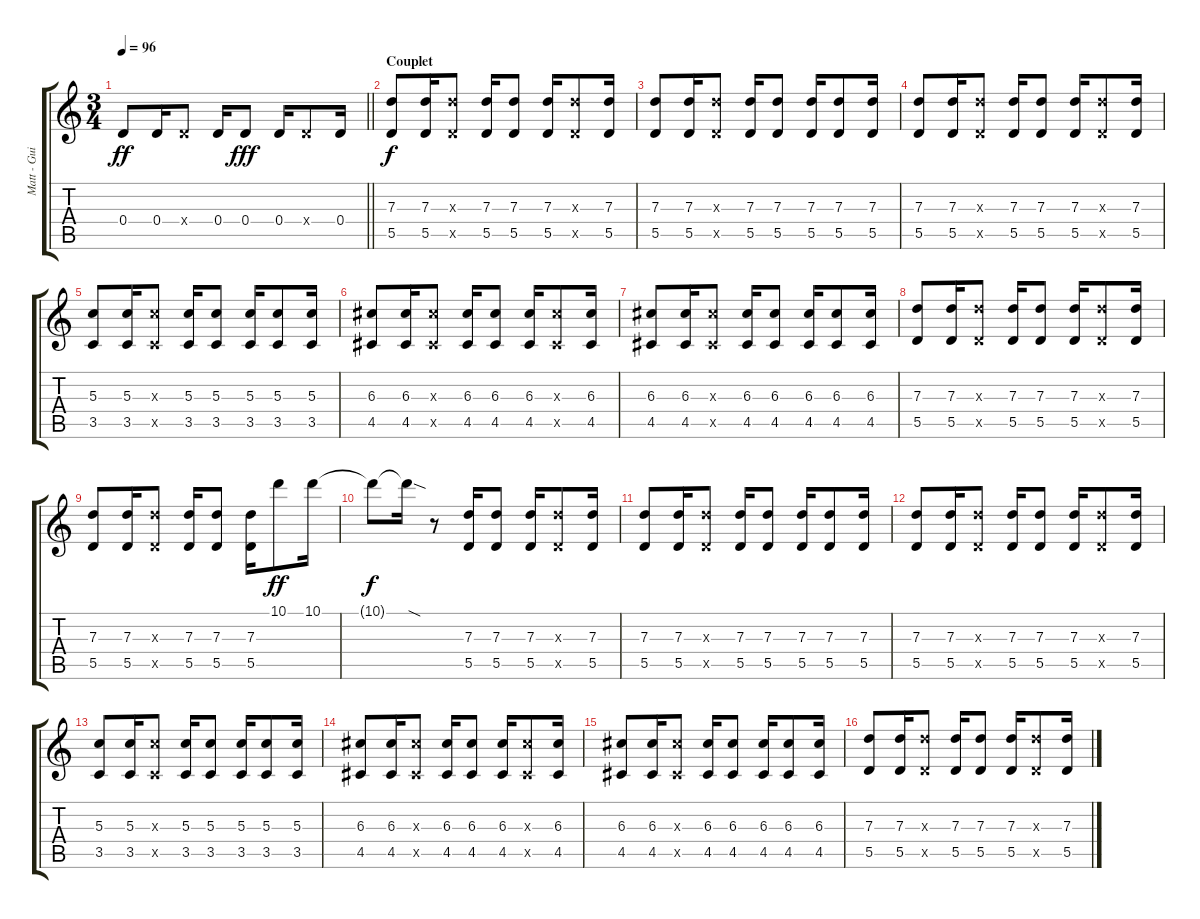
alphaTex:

\track ("Matt - Guitar" "Matt - Gui") {instrument distortionguitar}
\staff {score tabs}
\tuning (E4 B3 G3 D3 A2 D2) {hide}
\ts (3 4)
\tempo 96
\clef g2
\barLineRight lightlight
\ks c
0.4.8{dy ff} 0.4.16 0.4{x}.8 0.4.16 0.4.8{dy fff} 0.4.16 0.4{x}.8 0.4.16 |
\section ("" "Couplet")
(7.3 5.5).8{dy f volume 12} (7.3 5.5).16 (7.3{x} 5.5{x}).8 (7.3 5.5).16 (7.3 5.5).8 (7.3 5.5).16 (7.3{x} 5.5{x}).8 (7.3 5.5).16 |
(7.3 5.5).8 (7.3 5.5).16 (7.3{x} 5.5{x}).8 (7.3 5.5).16 (7.3 5.5).8 (7.3 5.5).16 (7.3 5.5).8 (7.3 5.5).16 |
(7.3 5.5).8 (7.3 5.5).16 (7.3{x} 5.5{x}).8 (7.3 5.5).16 (7.3 5.5).8 (7.3 5.5).16 (7.3{x} 5.5{x}).8 (7.3 5.5).16 |
(5.3 3.5).8 (5.3 3.5).16 (5.3{x} 3.5{x}).8 (5.3 3.5).16 (5.3 3.5).8 (5.3 3.5).16 (5.3 3.5).8 (5.3 3.5).16 |
(6.3 4.5).8 (6.3 4.5).16 (6.3{x} 4.5{x}).8 (6.3 4.5).16 (6.3 4.5).8 (6.3 4.5).16 (6.3{x} 4.5{x}).8 (6.3 4.5).16 |
(6.3 4.5).8 (6.3 4.5).16 (6.3{x} 4.5{x}).8 (6.3 4.5).16 (6.3 4.5).8 (6.3 4.5).16 (6.3 4.5).8 (6.3 4.5).16 |
(7.3 5.5).8 (7.3 5.5).16 (7.3{x} 5.5{x}).8 (7.3 5.5).16 (7.3 5.5).8 (7.3 5.5).16 (7.3{x} 5.5{x}).8 (7.3 5.5).16 |
(7.3 5.5).8 (7.3 5.5).16 (7.3{x} 5.5{x}).8 (7.3 5.5).16 (7.3 5.5).8 (7.3 5.5).16 10.1.8{dy ff} 10.1.16 |
10.1{t}.8{dy f} 10.1{sod t}.16 r.8 (7.3 5.5).16 (7.3 5.5).8 (7.3 5.5).16 (7.3{x} 5.5{x}).8 (7.3 5.5).16 |
(7.3 5.5).8 (7.3 5.5).16 (7.3{x} 5.5{x}).8 (7.3 5.5).16 (7.3 5.5).8 (7.3 5.5).16 (7.3 5.5).8 (7.3 5.5).16 |
(7.3 5.5).8 (7.3 5.5).16 (7.3{x} 5.5{x}).8 (7.3 5.5).16 (7.3 5.5).8 (7.3 5.5).16 (7.3{x} 5.5{x}).8 (7.3 5.5).16 |
(5.3 3.5).8 (5.3 3.5).16 (5.3{x} 3.5{x}).8 (5.3 3.5).16 (5.3 3.5).8 (5.3 3.5).16 (5.3 3.5).8 (5.3 3.5).16 |
(6.3 4.5).8 (6.3 4.5).16 (6.3{x} 4.5{x}).8 (6.3 4.5).16 (6.3 4.5).8 (6.3 4.5).16 (6.3{x} 4.5{x}).8 (6.3 4.5).16 |
(6.3 4.5).8 (6.3 4.5).16 (6.3{x} 4.5{x}).8 (6.3 4.5).16 (6.3 4.5).8 (6.3 4.5).16 (6.3 4.5).8 (6.3 4.5).16 |
(7.3 5.5).8 (7.3 5.5).16 (7.3{x} 5.5{x}).8 (7.3 5.5).16 (7.3 5.5).8 (7.3 5.5).16 (7.3{x} 5.5{x}).8 (7.3 5.5).16
